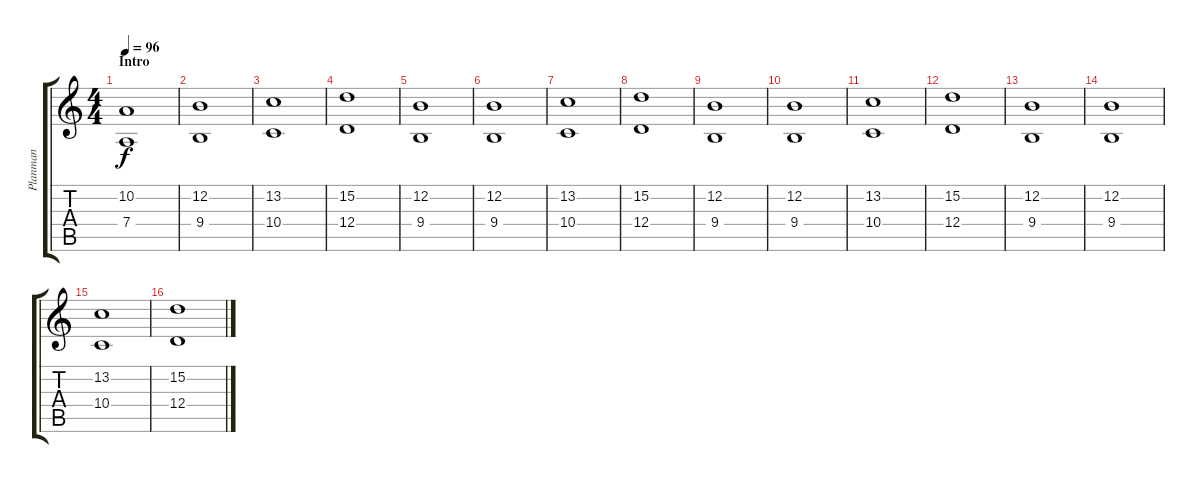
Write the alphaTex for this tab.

\track ("Planman" "Planman") {instrument stringensemble1}
\staff {score tabs}
\tuning (E4 B3 G3 D3 A2 E2) {hide}
\ts (4 4)
\section ("" "Intro")
\tempo 96
\clef g2
\ks c
(10.2 7.4).1{dy f instrument stringensemble1} |
(12.2 9.4).1 |
(13.2 10.4).1 |
(15.2 12.4).1 |
(12.2 9.4).1 |
(12.2 9.4).1 |
(13.2 10.4).1 |
(15.2 12.4).1 |
(12.2 9.4).1 |
(12.2 9.4).1 |
(13.2 10.4).1 |
(15.2 12.4).1 |
(12.2 9.4).1 |
(12.2 9.4).1 |
(13.2 10.4).1 |
(15.2 12.4).1
